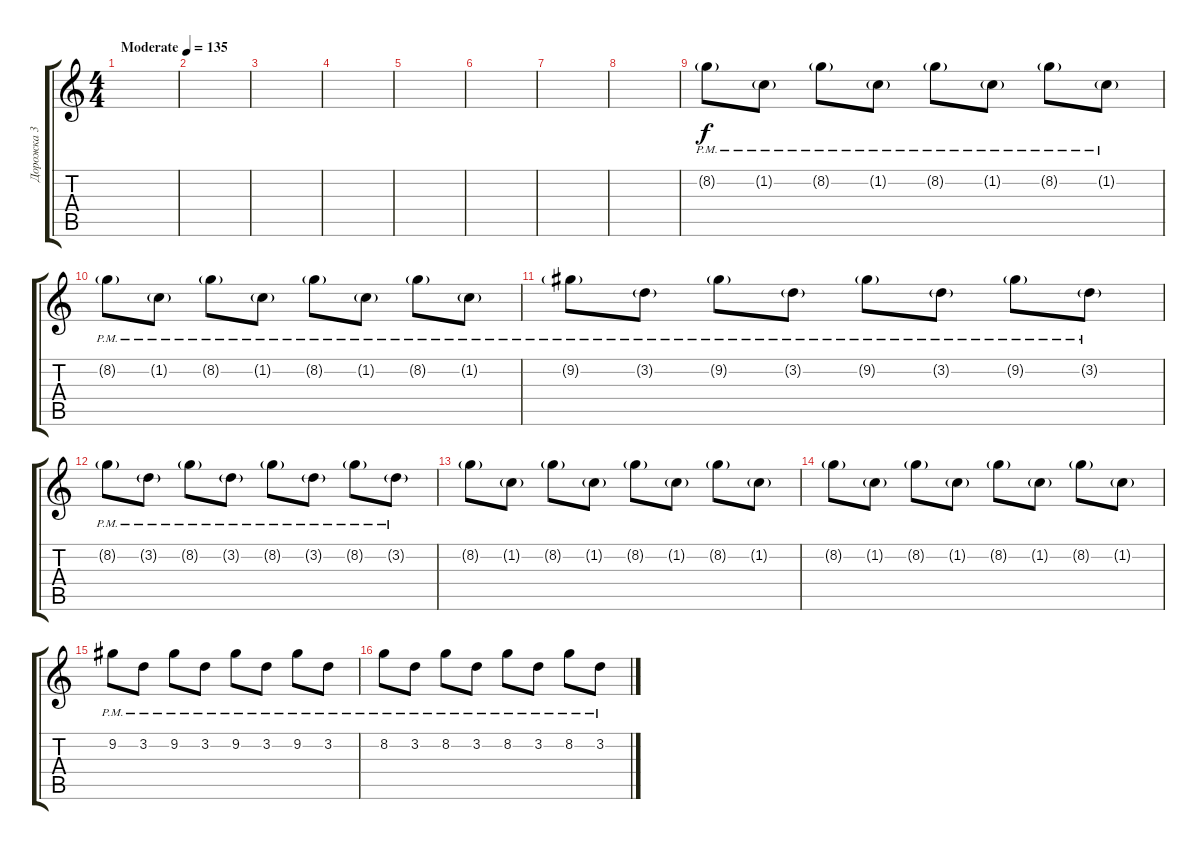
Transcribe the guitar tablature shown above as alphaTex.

\track ("Дорожка 3" "Дорожка 3") {instrument distortionguitar}
\staff {score tabs}
\tuning (E4 B3 G3 D3 A2 E2) {hide}
\ts (4 4)
\tempo (135 "Moderate")
\clef g2
\ks c
|
|
|
|
|
|
|
|
8.2{g pm}.8 1.2{g pm}.8 8.2{g pm}.8 1.2{g pm}.8 8.2{g pm}.8 1.2{g pm}.8 8.2{g pm}.8 1.2{g pm}.8 |
8.2{g pm}.8 1.2{g pm}.8 8.2{g pm}.8 1.2{g pm}.8 8.2{g pm}.8 1.2{g pm}.8 8.2{g pm}.8 1.2{g pm}.8 |
9.2{g pm}.8 3.2{g pm}.8 9.2{g pm}.8 3.2{g pm}.8 9.2{g pm}.8 3.2{g pm}.8 9.2{g pm}.8 3.2{g pm}.8 |
8.2{g pm}.8 3.2{g pm}.8 8.2{g pm}.8 3.2{g pm}.8 8.2{g pm}.8 3.2{g pm}.8 8.2{g pm}.8 3.2{g pm}.8 |
8.2{g}.8 1.2{g}.8 8.2{g}.8 1.2{g}.8 8.2{g}.8 1.2{g}.8 8.2{g}.8 1.2{g}.8 |
8.2{g}.8 1.2{g}.8 8.2{g}.8 1.2{g}.8 8.2{g}.8 1.2{g}.8 8.2{g}.8 1.2{g}.8 |
9.2{pm}.8{dy f} 3.2{pm}.8 9.2{pm}.8 3.2{pm}.8 9.2{pm}.8 3.2{pm}.8 9.2{pm}.8 3.2{pm}.8 |
8.2{pm}.8 3.2{pm}.8 8.2{pm}.8 3.2{pm}.8 8.2{pm}.8 3.2{pm}.8 8.2{pm}.8 3.2{pm}.8
